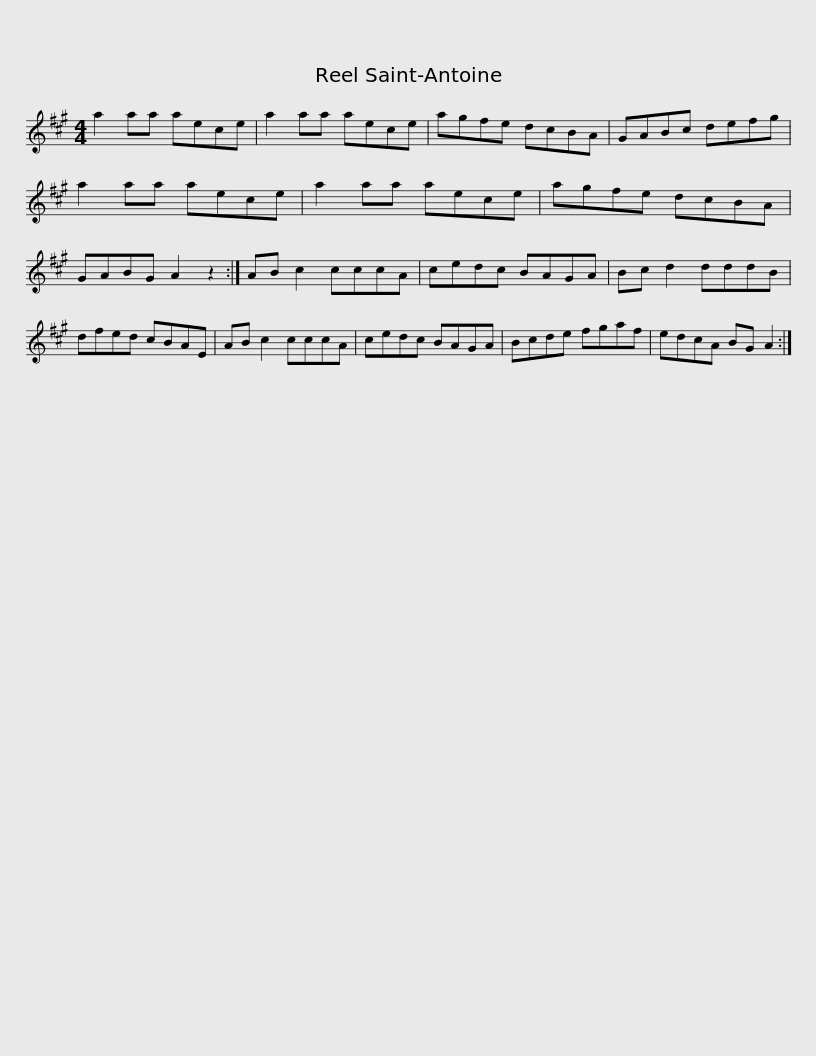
X:1
L:1/8
M:4/4
I:linebreak $
K:A
V:1 treble
V:1
 a2 aa aece | a2 aa aece | agfe dcBA | GABc defg | a2 aa aece |$ %5
 a2 aa aece | agfe dcBA | GABG A2 z2 :| AB c2 cccA | cedc BAGA | %10
 Bc d2 dddB |$ dfed cBAE | AB c2 cccA | cedc BAGA | Bcde fgaf | %15
 edcA BG A2 :| %16
